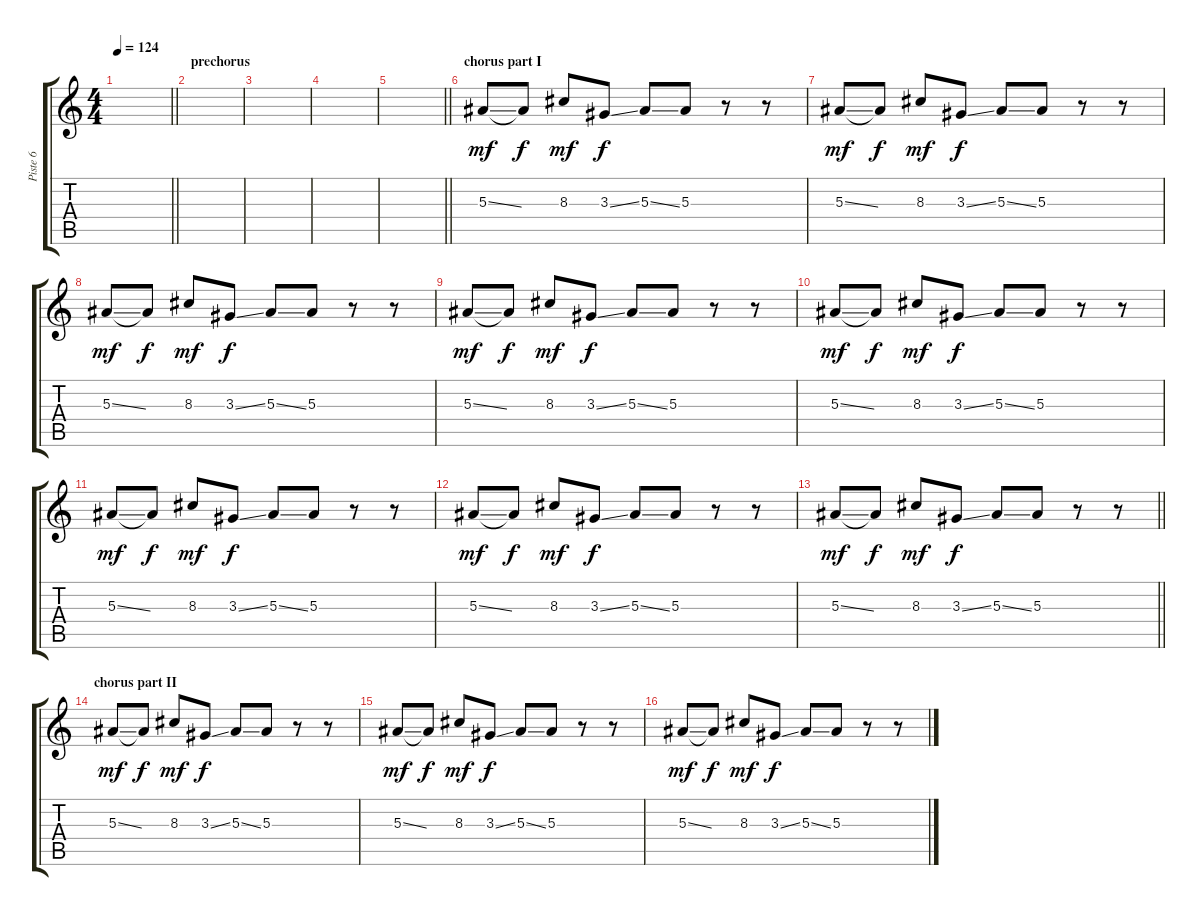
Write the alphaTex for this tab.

\track ("Piste 6" "Piste 6") {instrument synthbass1}
\staff {score tabs}
\tuning (D4 A3 F3 C3 G2 D2) {hide}
\ts (4 4)
\tempo 124
\clef g2
\barLineRight lightlight
\ks c
|
\section ("" "prechorus")
|
|
|
\barLineRight lightlight
|
\section ("" "chorus part I")
5.3{ss}.8{dy mf} 5.3{t}.8{dy f} 8.3.8{dy mf} 3.3{ss}.8{dy f} 5.3{ss}.8 5.3.8 r.8 r.8 |
5.3{ss}.8{dy mf} 5.3{t}.8{dy f} 8.3.8{dy mf} 3.3{ss}.8{dy f} 5.3{ss}.8 5.3.8 r.8 r.8 |
5.3{ss}.8{dy mf} 5.3{t}.8{dy f} 8.3.8{dy mf} 3.3{ss}.8{dy f} 5.3{ss}.8 5.3.8 r.8 r.8 |
5.3{ss}.8{dy mf} 5.3{t}.8{dy f} 8.3.8{dy mf} 3.3{ss}.8{dy f} 5.3{ss}.8 5.3.8 r.8 r.8 |
5.3{ss}.8{dy mf} 5.3{t}.8{dy f} 8.3.8{dy mf} 3.3{ss}.8{dy f} 5.3{ss}.8 5.3.8 r.8 r.8 |
5.3{ss}.8{dy mf} 5.3{t}.8{dy f} 8.3.8{dy mf} 3.3{ss}.8{dy f} 5.3{ss}.8 5.3.8 r.8 r.8 |
5.3{ss}.8{dy mf} 5.3{t}.8{dy f} 8.3.8{dy mf} 3.3{ss}.8{dy f} 5.3{ss}.8 5.3.8 r.8 r.8 |
\barLineRight lightlight
5.3{ss}.8{dy mf} 5.3{t}.8{dy f} 8.3.8{dy mf} 3.3{ss}.8{dy f} 5.3{ss}.8 5.3.8 r.8 r.8 |
\section ("" "chorus part II")
5.3{ss}.8{dy mf} 5.3{t}.8{dy f} 8.3.8{dy mf} 3.3{ss}.8{dy f} 5.3{ss}.8 5.3.8 r.8 r.8 |
5.3{ss}.8{dy mf} 5.3{t}.8{dy f} 8.3.8{dy mf} 3.3{ss}.8{dy f} 5.3{ss}.8 5.3.8 r.8 r.8 |
5.3{ss}.8{dy mf} 5.3{t}.8{dy f} 8.3.8{dy mf} 3.3{ss}.8{dy f} 5.3{ss}.8 5.3.8 r.8 r.8
